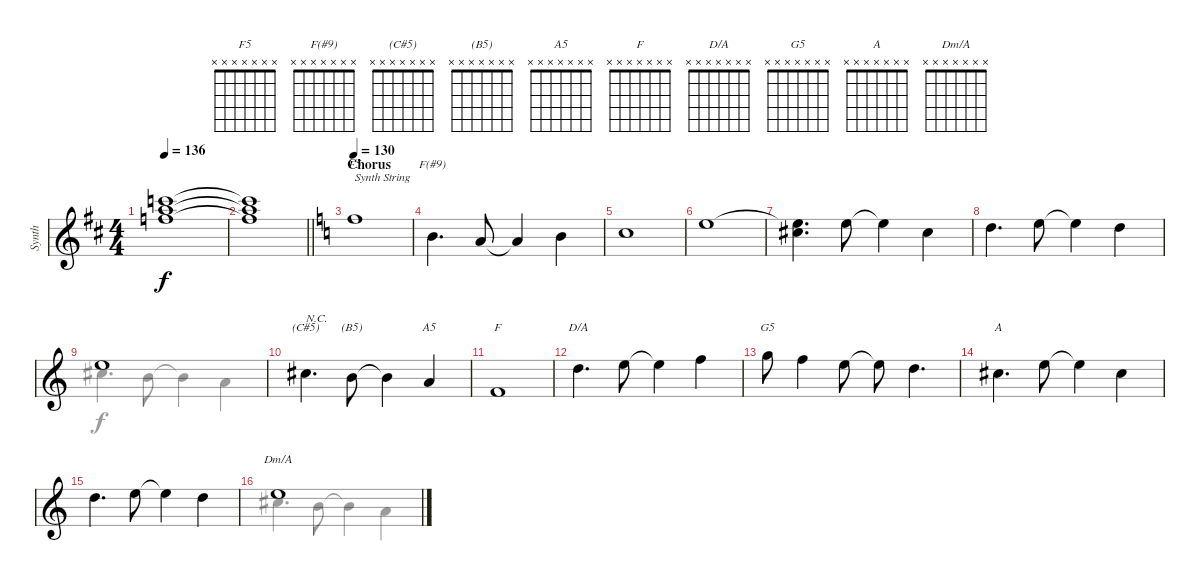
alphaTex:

\track ("Synth" "Synth") {instrument pad4choir}
\staff {score}
\tuning (E5 B4 G4 D4 A3 E3 B2) {hide}
\chord ("F5" x x x x x x x)
\chord ("F(#9)" x x x x x x x)
\chord ("(C#5)" x x x x x x x)
\chord ("(B5)" x x x x x x x)
\chord ("A5" x x x x x x x)
\chord ("F" x x x x x x x)
\chord ("D/A" x x x x x x x)
\chord ("G5" x x x x x x x)
\chord ("A" x x x x x x x)
\chord ("Dm/A" x x x x x x x)
\voice
\ts (4 4)
\tempo 136
\clef g2
\ks d
(1.1 10.2 17.3).1{dy f} |
\barLineRight lightlight
(1.1{t} 10.2{t} 17.3{t}).1 |
\section ("" "Chorus")
\tempo 130
\ks c
1.1.1{ch "F5" txt "Synth String" instrument synthstrings1} |
0.2.4{d ch "F(#9)"} 2.3.8 2.3{t}.4 0.2.4 |
1.2.1 |
0.1.1 |
(0.1{t} 2.2).4{d} 0.1.8 0.1{t}.4 2.2.4 |
3.2.4{d} 0.1.8 0.1{t}.4 3.2.4 |
0.1.1 |
2.2.4{d ch "(C#5)" txt "N.C."} 0.2.8{ch "(B5)"} 0.2{t}.4 2.3.4{ch "A5"} |
3.4.1{ch "F"} |
3.2.4{d ch "D/A"} 0.1.8 0.1{t}.4 1.1.4 |
3.1.8{ch "G5"} 1.1.4 0.1.8 0.1{t}.8 3.2.4{d} |
2.2.4{d ch "A"} 0.1.8 0.1{t}.4 2.2.4 |
3.2.4{d} 0.1.8 0.1{t}.4 3.2.4 |
0.1.1{ch "Dm/A"}
\voice
\clef g2
\ottava regular
\simile none
\ks d
|
\barLineRight lightlight
|
\ks c
|
|
|
|
|
|
2.2.4{d} 0.2.8 0.2{t}.4 2.3.4 |
|
|
|
|
|
|
2.2.4{d} 0.2.8 0.2{t}.4 2.3.4
